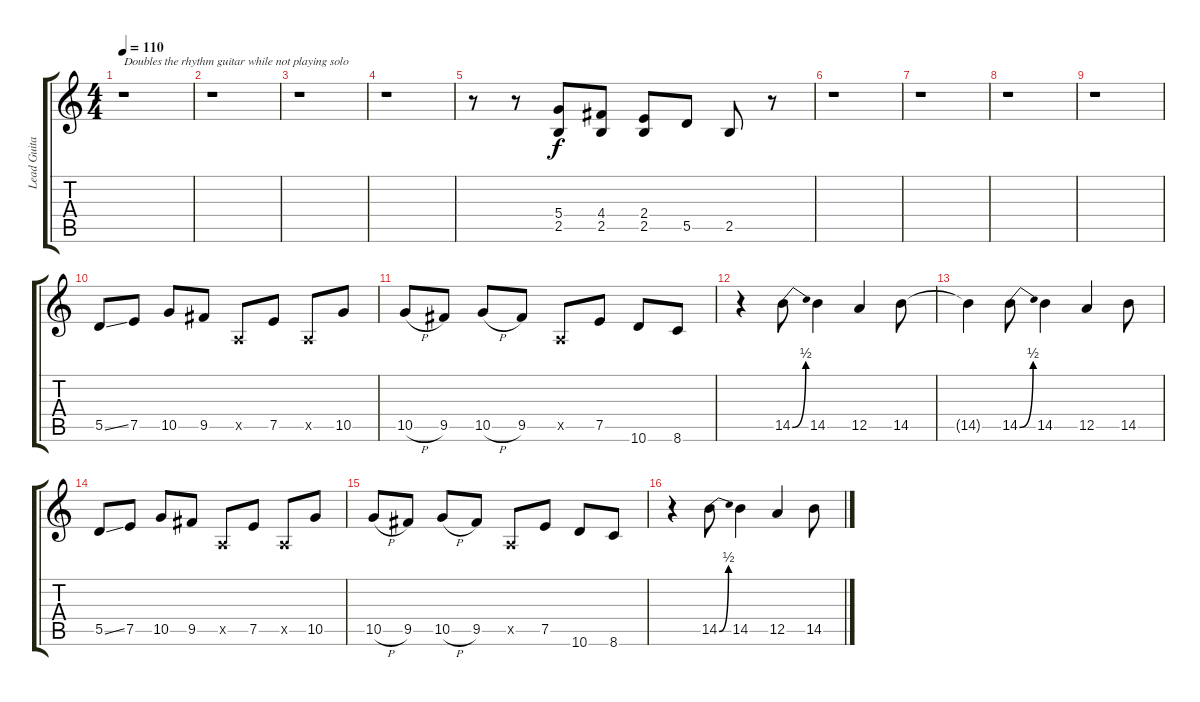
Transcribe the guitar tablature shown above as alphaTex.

\track ("Lead Guitar" "Lead Guita") {instrument distortionguitar}
\staff {score tabs}
\tuning (E4 B3 G3 D3 A2 E2) {hide}
\ts (4 4)
\tempo 110
\clef g2
\ks c
r.1{txt "Doubles the rhythm guitar while not playing solo" dy f instrument distortionguitar} |
r.1 |
r.1 |
r.1 |
r.8{volume 9} r.8 (5.4 2.5).8 (4.4 2.5).8 (2.4 2.5).8 5.5.8 2.5.8 r.8 |
r.1 |
r.1 |
r.1 |
r.1 |
5.5{ss}.8{volume 13} 7.5.8 10.5.8 9.5.8 0.5{x}.8 7.5.8 0.5{x}.8 10.5.8 |
10.5{h}.8 9.5.8 10.5{h}.8 9.5.8 0.5{x}.8 7.5.8 10.6.8 8.6.8 |
r.4 14.5{be (bend 0 0 60 2)}.8 14.5.4 12.5.4 14.5.8 |
14.5{t}.4 14.5{be (bend 0 0 60 2)}.8 14.5.4 12.5.4 14.5.8 |
5.5{ss}.8 7.5.8 10.5.8 9.5.8 0.5{x}.8 7.5.8 0.5{x}.8 10.5.8 |
10.5{h}.8 9.5.8 10.5{h}.8 9.5.8 0.5{x}.8 7.5.8 10.6.8 8.6.8 |
r.4 14.5{be (bend 0 0 60 2)}.8 14.5.4 12.5.4 14.5.8
